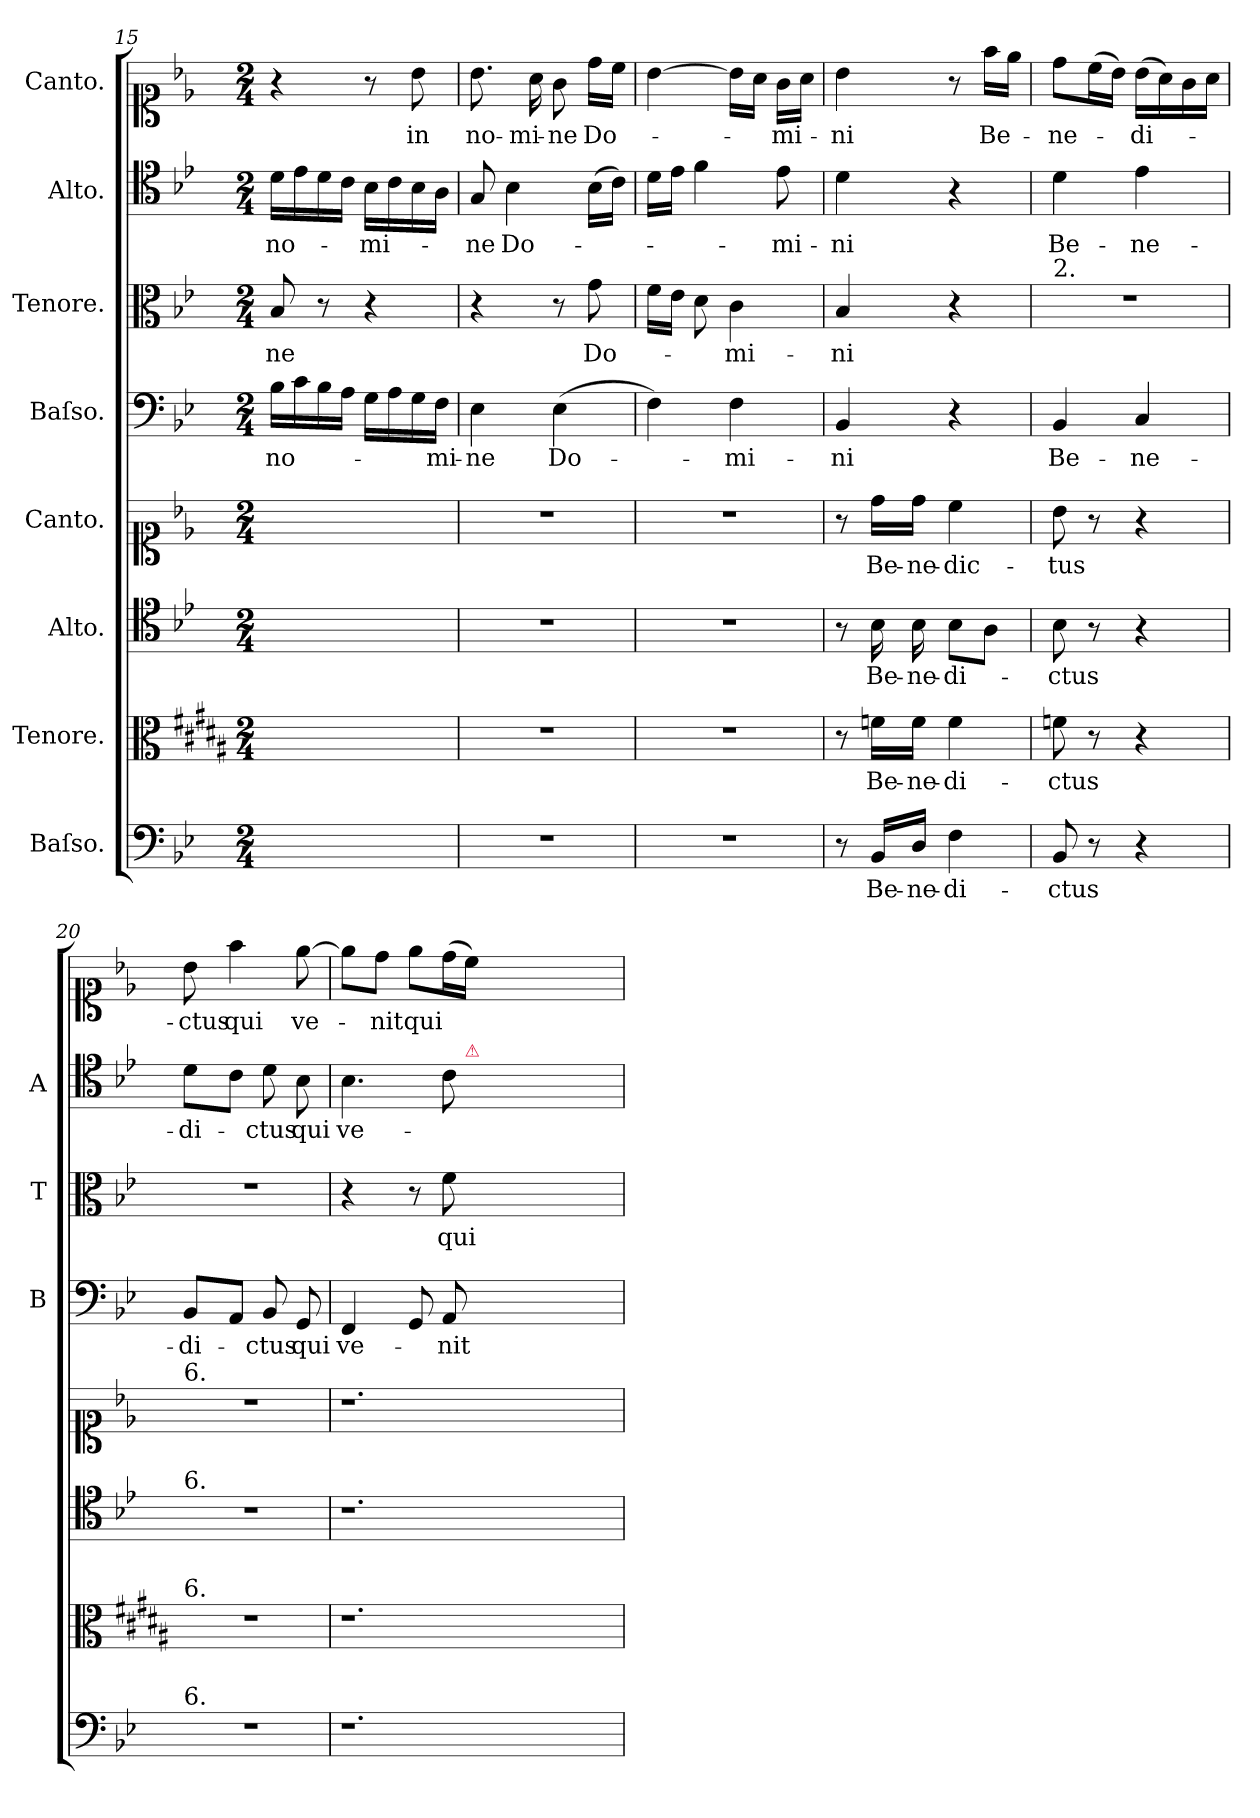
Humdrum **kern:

**kern	**text	**kern	**text	**kern	**text	**kern	**text	**kern	**text	**kern	**text	**kern	**text	**kern	**text
*part8	*part8	*part7	*part7	*part6	*part6	*part5	*part5	*part4	*part4	*part3	*part3	*part2	*part2	*part1	*part1
*staff8	*staff8	*staff7	*staff7	*staff6	*staff6	*staff5	*staff5	*staff4	*staff4	*staff3	*staff3	*staff2	*staff2	*staff1	*staff1
*I"Baſso.	*	*I"Tenore.	*	*I"Alto.	*	*I"Canto.	*	*I"Baſso.	*	*I"Tenore.	*	*I"Alto.	*	*I"Canto.	*
*	*	*	*	*	*	*	*	*I'B	*	*I'T	*	*I'A	*	*	*
*clefF4	*	*clefC3	*	*clefC4	*	*clefC1	*	*clefF4	*	*clefC3	*	*clefC4	*	*clefC1	*
*k[b-e-]	*	*k[f#c#g#d#a#]	*	*k[b-e-]	*	*k[b-e-]	*	*k[b-e-]	*	*k[b-e-]	*	*k[b-e-]	*	*k[b-e-]	*
*M2/4	*	*M2/4	*	*M2/4	*	*M2/4	*	*M2/4	*	*M2/4	*	*M2/4	*	*M2/4	*
=15	=15	=15	=15	=15	=15	=15	=15	=15	=15	=15	=15	=15	=15	=15	=15
2ryy	.	2ryy	.	2ryy	.	2ryy	.	16B-\LL	no-	8B-/	-ne	16d\LL	no-	4r	.
.	.	.	.	.	.	.	.	16c\	.	.	.	16e-\	.	.	.
.	.	.	.	.	.	.	.	16B-\	.	8r	.	16d\	.	.	.
.	.	.	.	.	.	.	.	16A\JJ	.	.	.	16c\JJ	.	.	.
.	.	.	.	.	.	.	.	16G\LL	.	4r	.	16B-\LL	-mi-	8r	.
.	.	.	.	.	.	.	.	16A\	.	.	.	16c\	.	.	.
.	.	.	.	.	.	.	.	16G\	.	.	.	16B-\	.	8b-\	in
.	.	.	.	.	.	.	.	16F\JJ	-mi-	.	.	16A\JJ	.	.	.
=16	=16	=16	=16	=16	=16	=16	=16	=16	=16	=16	=16	=16	=16	=16	=16
2r	.	2r	.	2r	.	2r	.	4E-\	-ne	4r	.	8G/	-ne	8.b-\	no-
.	.	.	.	.	.	.	.	.	.	.	.	4B-\	Do-	.	.
.	.	.	.	.	.	.	.	.	.	.	.	.	.	16a\	-mi-
.	.	.	.	.	.	.	.	(4E-\	Do-	8r	.	.	.	8g\	-ne
.	.	.	.	.	.	.	.	.	.	8g\	Do-	(16B-\LL	.	16dd\LL	Do-
.	.	.	.	.	.	.	.	.	.	.	.	16c\JJ)	.	16cc\JJ	.
=17	=17	=17	=17	=17	=17	=17	=17	=17	=17	=17	=17	=17	=17	=17	=17
2r	.	2r	.	2r	.	2r	.	4F\)	.	16f\LL	.	16d\LL	.	[4b-\	.
.	.	.	.	.	.	.	.	.	.	16e-\JJ	.	16e-\JJ	.	.	.
.	.	.	.	.	.	.	.	.	.	8d\	.	4f\	.	.	.
.	.	.	.	.	.	.	.	4F\	-mi-	4c\	-mi-	.	.	16b-\LL]	.
.	.	.	.	.	.	.	.	.	.	.	.	.	.	16a\JJ	.
.	.	.	.	.	.	.	.	.	.	.	.	8e-\	-mi-	16g\LL	-mi-
.	.	.	.	.	.	.	.	.	.	.	.	.	.	16a\JJ	.
=18	=18	=18	=18	=18	=18	=18	=18	=18	=18	=18	=18	=18	=18	=18	=18
8r	.	8r	.	8r	.	8r	.	4BB-/	-ni	4B-/	-ni	4d\	-ni	4b-\	-ni
16BB-/LL	Be-	16fn\LL	Be-	16B-\	Be-	16dd\LL	Be-	.	.	.	.	.	.	.	.
16D/JJ	-ne-	16f\JJ	-ne-	16B-\	-ne-	16dd\JJ	-ne-	.	.	.	.	.	.	.	.
4F\	-di-	4f\	-di-	8B-\L	-di-	4cc\	-dic-	4r	.	4r	.	4r	.	8r	.
.	.	.	.	8A\J	.	.	.	.	.	.	.	.	.	16ff\LL	Be-
.	.	.	.	.	.	.	.	.	.	.	.	.	.	16ee-\JJ	.
=19	=19	=19	=19	=19	=19	=19	=19	=19	=19	=19	=19	=19	=19	=19	=19
!	!	!	!	!	!	!	!	!	!	!LO:TX:a:t=2.	!	!	!	!	!
8BB-/	-ctus	8fn\	-ctus	8B-\	-ctus	8b-\	-tus	4BB-/	Be-	2r	.	4d\	Be-	8dd\L	-ne-
8r	.	8r	.	8r	.	8r	.	.	.	.	.	.	.	(16cc\L	.
.	.	.	.	.	.	.	.	.	.	.	.	.	.	16b-\JJ)	.
4r	.	4r	.	4r	.	4r	.	4C/	-ne-	.	.	4e-\	-ne-	(16b-\LL	-di-
.	.	.	.	.	.	.	.	.	.	.	.	.	.	16a\)	.
.	.	.	.	.	.	.	.	.	.	.	.	.	.	16g\	.
.	.	.	.	.	.	.	.	.	.	.	.	.	.	16a\JJ	.
=20	=20	=20	=20	=20	=20	=20	=20	=20	=20	=20	=20	=20	=20	=20	=20
!	!	!	!	!	!	!LO:TX:a:t=6.	!	!	!	!	!	!	!	!	!
!	!	!	!	!LO:TX:a:t=6.	!	!	!	!	!	!	!	!	!	!	!
!	!	!LO:TX:a:t=6.	!	!	!	!	!	!	!	!	!	!	!	!	!
!LO:TX:a:t=6.	!	!	!	!	!	!	!	!	!	!	!	!	!	!	!
2r	.	2r	.	2r	.	2r	.	8BB-/L	-di-	2r	.	8d\L	-di-	8b-\	-ctus
.	.	.	.	.	.	.	.	8AA/J	.	.	.	8c\J	.	4ff\	qui
.	.	.	.	.	.	.	.	8BB-/	-ctus	.	.	8d\	-ctus	.	.
.	.	.	.	.	.	.	.	8GG/	qui	.	.	8B-\	qui	[8ee-\	ve-
=21	=21	=21	=21	=21	=21	=21	=21	=21	=21	=21	=21	=21	=21	=21	=21
*	*	*	*	*	*	*	*	*	*	*	*	*^	*	*	*
1.r	.	1.r	.	1.r	.	1.r	.	4FF/	ve-	4r	.	4.B-\	4..ryy	ve-	8ee-\L]	.
.	.	.	.	.	.	.	.	.	.	.	.	.	.	.	8dd\J	-nit
.	.	.	.	.	.	.	.	8GG/	.	8r	.	.	.	.	8ee-\L	qui
.	.	.	.	.	.	.	.	8AA/	-nit	8f\	qui	8c\	.	.	(16dd\L	.
!	!	!	!	!	!	!	!	!	!	!	!	!	!LO:TX:a:color=crimson:t=⚠	!	!	!
.	.	.	.	.	.	.	.	.	.	.	.	.	1ryy	.	16cc\JJ)	.
.	.	.	.	.	.	.	.	1ryy	.	1ryy	.	1ryy	.	.	1ryy	.
.	.	.	.	.	.	.	.	.	.	.	.	.	16ryy	.	.	.
*	*	*	*	*	*	*	*	*	*	*	*	*v	*v	*	*	*
=	=	=	=	=	=	=	=	=	=	=	=	=	=	=	=
*-	*-	*-	*-	*-	*-	*-	*-	*-	*-	*-	*-	*-	*-	*-	*-
